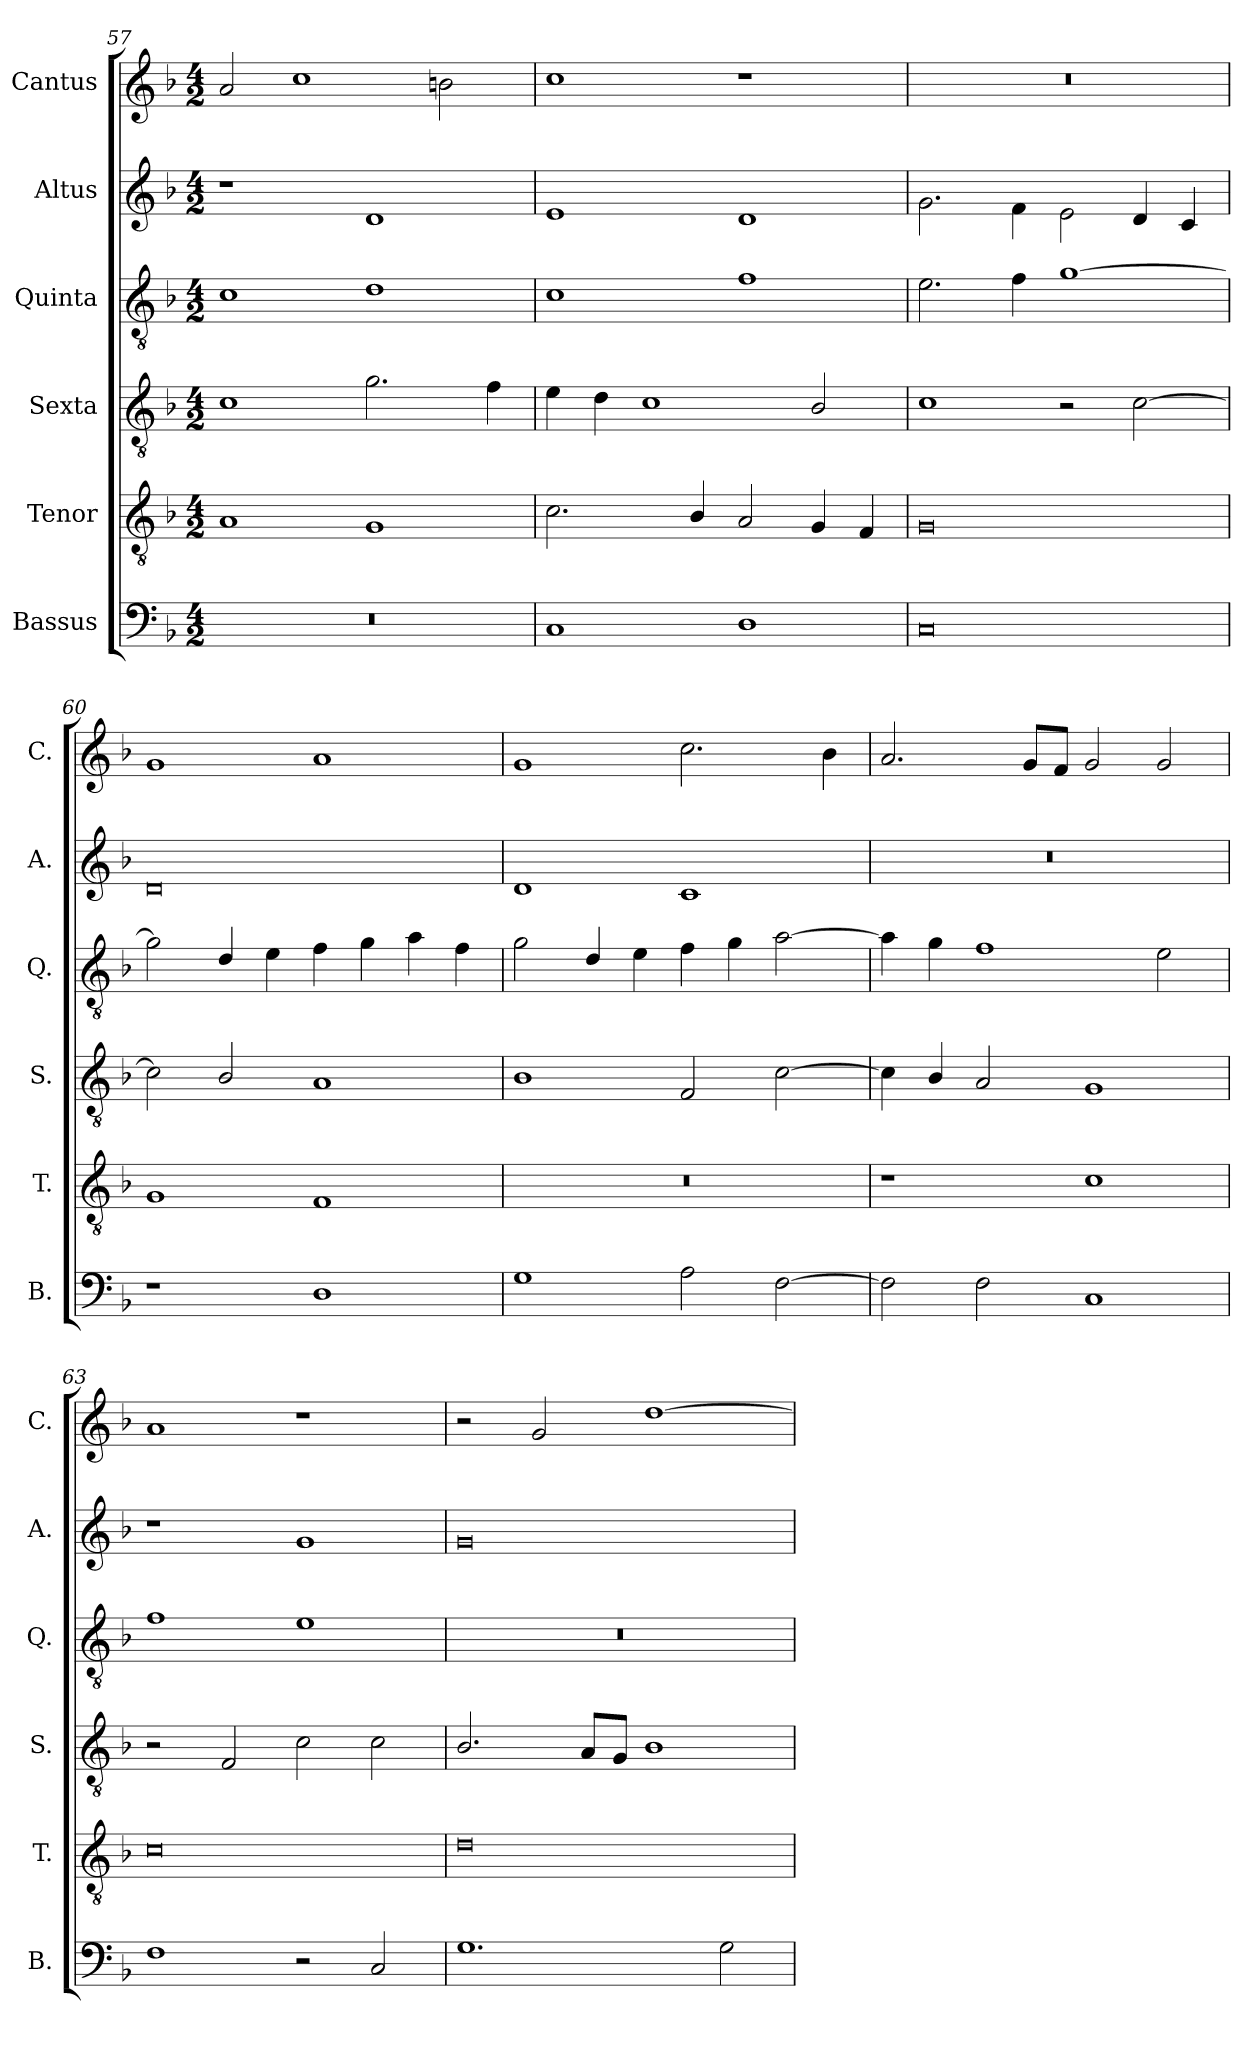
**kern	**kern	**kern	**kern	**kern	**kern
*part6	*part5	*part4	*part3	*part2	*part1
*staff6	*staff5	*staff4	*staff3	*staff2	*staff1
*I"Bassus	*I"Tenor	*I"Sexta	*I"Quinta	*I"Altus	*I"Cantus
*I'B.	*I'T.	*I'S.	*I'Q.	*I'A.	*I'C.
*clefF4	*clefGv2	*clefGv2	*clefGv2	*clefG2	*clefG2
*k[b-]	*k[b-]	*k[b-]	*k[b-]	*k[b-]	*k[b-]
*M4/2	*M4/2	*M4/2	*M4/2	*M4/2	*M4/2
=57	=57	=57	=57	=57	=57
0r	1A	1c	1c	1r	2a/
.	.	.	.	.	1cc
.	1G	2.g\	1d	1d	.
.	.	.	.	.	2bn\
.	.	4f\	.	.	.
!!LO:LB:g=z
=58	=58	=58	=58	=58	=58
1C	2.c\	4e\	1c	1e	1cc
.	.	4d\	.	.	.
.	.	1c	.	.	.
.	4B-/	.	.	.	.
1D	2A/	.	1f	1d	1r
.	4G/	2B-/	.	.	.
.	4F/	.	.	.	.
=59	=59	=59	=59	=59	=59
0C	0G	1c	2.e\	2.g\	0r
.	.	.	4f\	4f\	.
.	.	2r	[1g	2e\	.
.	.	[2c\	.	4d/	.
.	.	.	.	4c/	.
=60	=60	=60	=60	=60	=60
1r	1G	2c\]	2g\]	0d	1g
.	.	2B-/	4d/	.	.
.	.	.	4e\	.	.
1D	1F	1A	4f\	.	1a
.	.	.	4g\	.	.
.	.	.	4a\	.	.
.	.	.	4f\	.	.
=61	=61	=61	=61	=61	=61
1G	0r	1B-	2g\	1d	1g
.	.	.	4d/	.	.
.	.	.	4e\	.	.
2A\	.	2F/	4f\	1c	2.cc\
.	.	.	4g\	.	.
[2F\	.	[2c\	[2a\	.	.
.	.	.	.	.	4b-\
=62	=62	=62	=62	=62	=62
2F\]	1r	4c\]	4a\]	0r	2.a/
.	.	4B-/	4g\	.	.
2F\	.	2A/	1f	.	.
.	.	.	.	.	8g/L
.	.	.	.	.	8f/J
1C	1c	1G	.	.	2g/
.	.	.	2e\	.	2g/
!!LO:PB:g=z
=63	=63	=63	=63	=63	=63
1F	0c	2r	1f	1r	1a
.	.	2F/	.	.	.
2r	.	2c\	1e	1g	1r
2C/	.	2c\	.	.	.
=64	=64	=64	=64	=64	=64
1.G	0d	2.B-/	0r	0g	2r
.	.	.	.	.	2g/
.	.	8A/L	.	.	.
.	.	8G/J	.	.	.
.	.	1B-	.	.	[1dd
2G\	.	.	.	.	.
=	=	=	=	=	=
*-	*-	*-	*-	*-	*-
